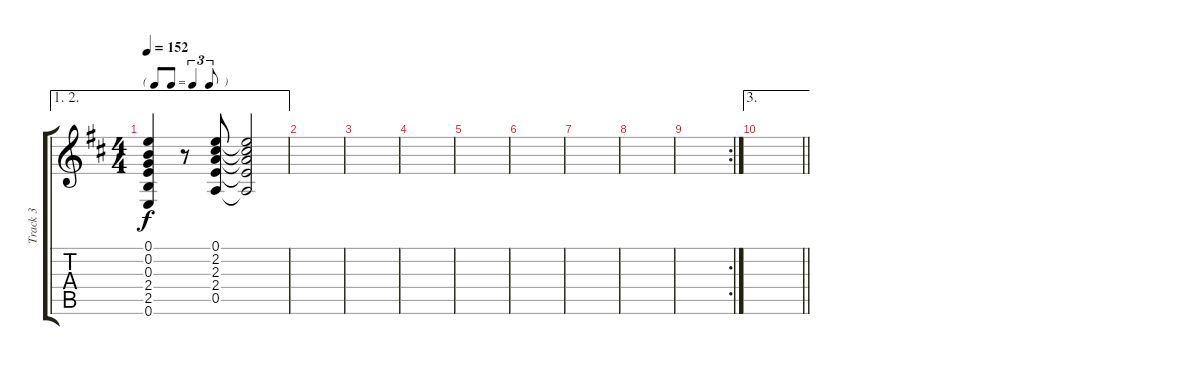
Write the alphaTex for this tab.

\track ("Track 3" "Track 3") {instrument electricguitarclean}
\staff {score tabs}
\tuning (E4 B3 G3 D3 A2 E2) {hide}
\ae (1 2)
\ts (4 4)
\tf triplet8th
\tempo 152
\clef g2
\ks d
(0.1 0.2 0.3 2.4 2.5 0.6).4{dy f} r.8 (0.1 2.2 2.3 2.4 0.5).8 (0.1{t} 2.2{t} 2.3{t} 2.4{t} 0.5{t}).2 |
|
|
|
|
|
|
|
\rc 2
|
\ae 3
\barLineRight lightlight
